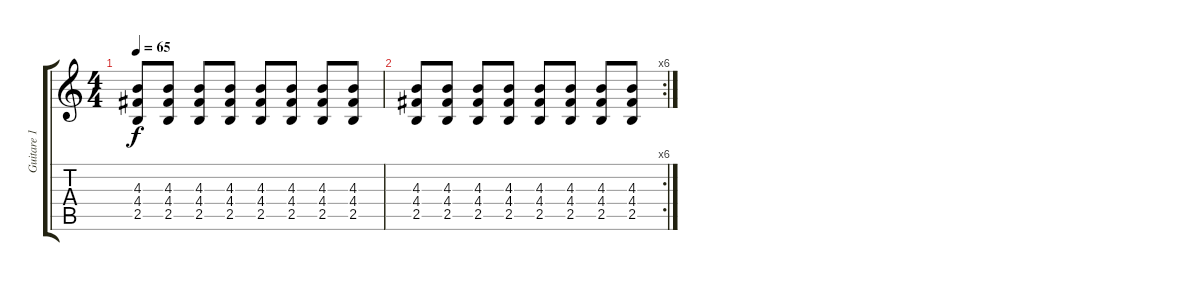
\track ("Guitare 1" "Guitare 1") {instrument electricguitarjazz}
\staff {score tabs}
\tuning (E4 B3 G3 D3 A2 E2) {hide}
\ts (4 4)
\tempo 65
\clef g2
\ks c
(4.3 4.4 2.5).8{dy f} (4.3 4.4 2.5).8 (4.3 4.4 2.5).8 (4.3 4.4 2.5).8 (4.3 4.4 2.5).8 (4.3 4.4 2.5).8 (4.3 4.4 2.5).8 (4.3 4.4 2.5).8 |
\rc 6
(4.3 4.4 2.5).8 (4.3 4.4 2.5).8 (4.3 4.4 2.5).8 (4.3 4.4 2.5).8 (4.3 4.4 2.5).8 (4.3 4.4 2.5).8 (4.3 4.4 2.5).8 (4.3 4.4 2.5).8
